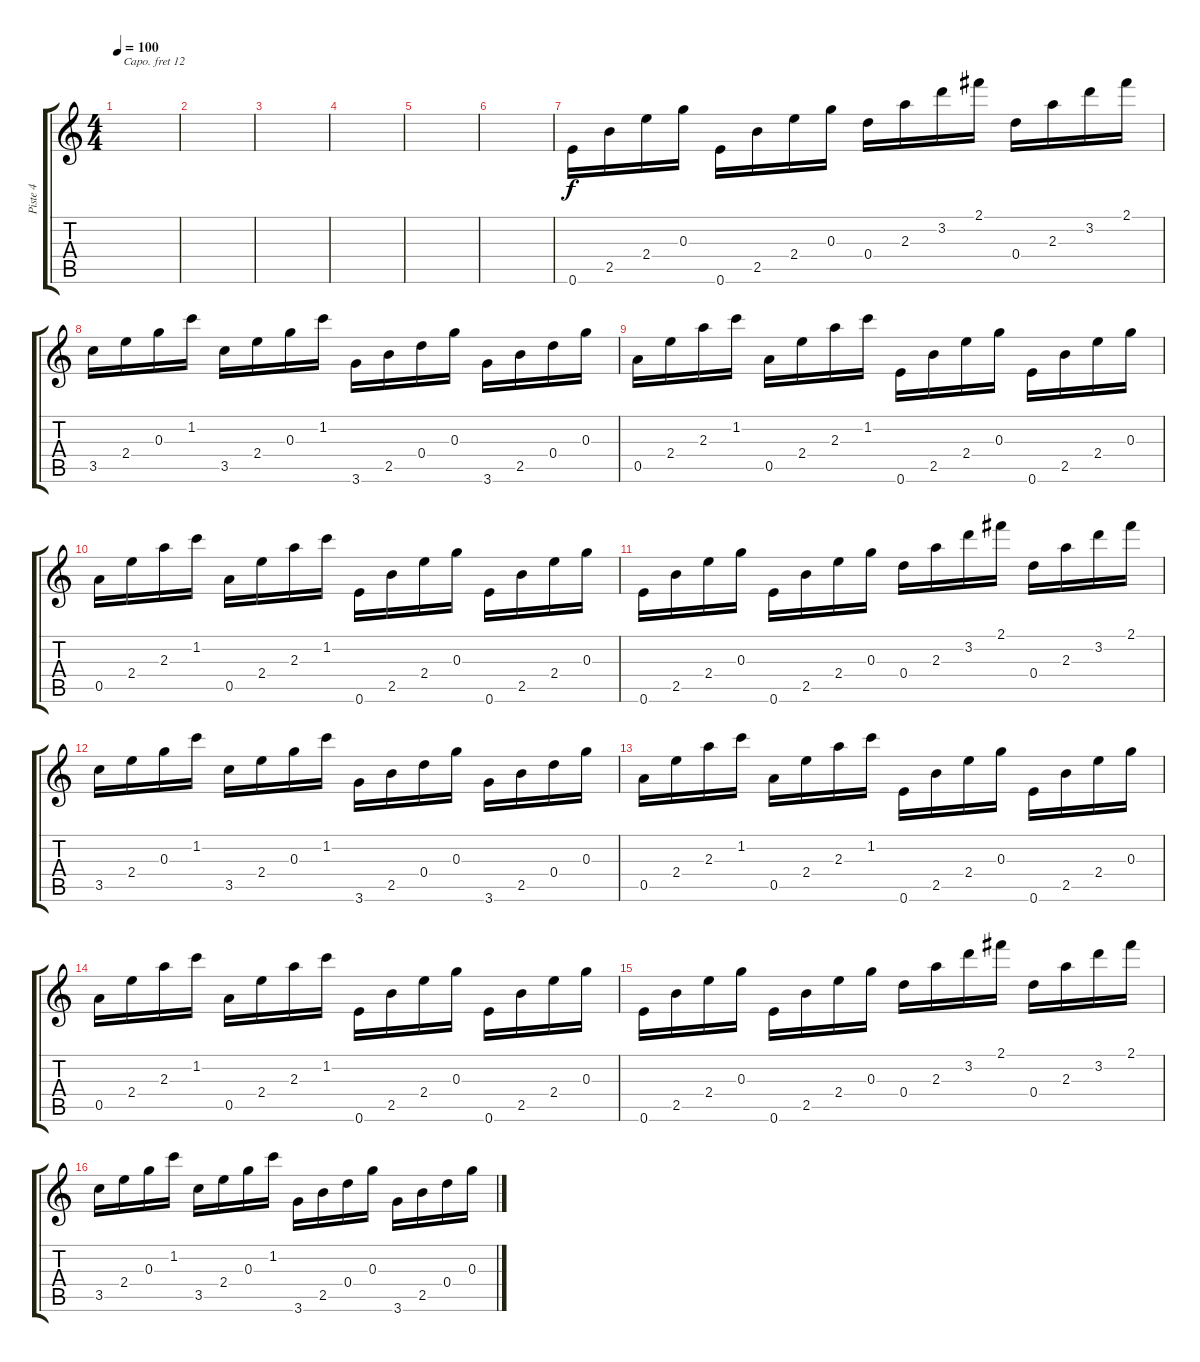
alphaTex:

\track ("Piste 4" "Piste 4") {instrument banjo}
\staff {score tabs}
\capo 12
\tuning (E4 B3 G3 D3 A2 E2) {hide}
\displaytranspose 12
\ts (4 4)
\tempo 100
\clef g2
\ks c
|
|
|
|
|
|
0.6.16 2.5.16 2.4.16 0.3.16 0.6.16 2.5.16 2.4.16 0.3.16 0.4.16 2.3.16 3.2.16 2.1.16 0.4.16 2.3.16 3.2.16 2.1.16 |
3.5.16 2.4.16 0.3.16 1.2.16 3.5.16 2.4.16 0.3.16 1.2.16 3.6.16 2.5.16 0.4.16 0.3.16 3.6.16 2.5.16 0.4.16 0.3.16 |
0.5.16 2.4.16 2.3.16 1.2.16 0.5.16 2.4.16 2.3.16 1.2.16 0.6.16 2.5.16 2.4.16 0.3.16 0.6.16 2.5.16 2.4.16 0.3.16 |
0.5.16 2.4.16 2.3.16 1.2.16 0.5.16 2.4.16 2.3.16 1.2.16 0.6.16 2.5.16 2.4.16 0.3.16 0.6.16 2.5.16 2.4.16 0.3.16 |
0.6.16 2.5.16 2.4.16 0.3.16 0.6.16 2.5.16 2.4.16 0.3.16 0.4.16 2.3.16 3.2.16 2.1.16 0.4.16 2.3.16 3.2.16 2.1.16 |
3.5.16 2.4.16 0.3.16 1.2.16 3.5.16 2.4.16 0.3.16 1.2.16 3.6.16 2.5.16 0.4.16 0.3.16 3.6.16 2.5.16 0.4.16 0.3.16 |
0.5.16 2.4.16 2.3.16 1.2.16 0.5.16 2.4.16 2.3.16 1.2.16 0.6.16 2.5.16 2.4.16 0.3.16 0.6.16 2.5.16 2.4.16 0.3.16 |
0.5.16 2.4.16 2.3.16 1.2.16 0.5.16 2.4.16 2.3.16 1.2.16 0.6.16 2.5.16 2.4.16 0.3.16 0.6.16 2.5.16 2.4.16 0.3.16 |
0.6.16 2.5.16 2.4.16 0.3.16 0.6.16 2.5.16 2.4.16 0.3.16 0.4.16 2.3.16 3.2.16 2.1.16 0.4.16 2.3.16 3.2.16 2.1.16 |
3.5.16 2.4.16 0.3.16 1.2.16 3.5.16 2.4.16 0.3.16 1.2.16 3.6.16 2.5.16 0.4.16 0.3.16 3.6.16 2.5.16 0.4.16 0.3.16
